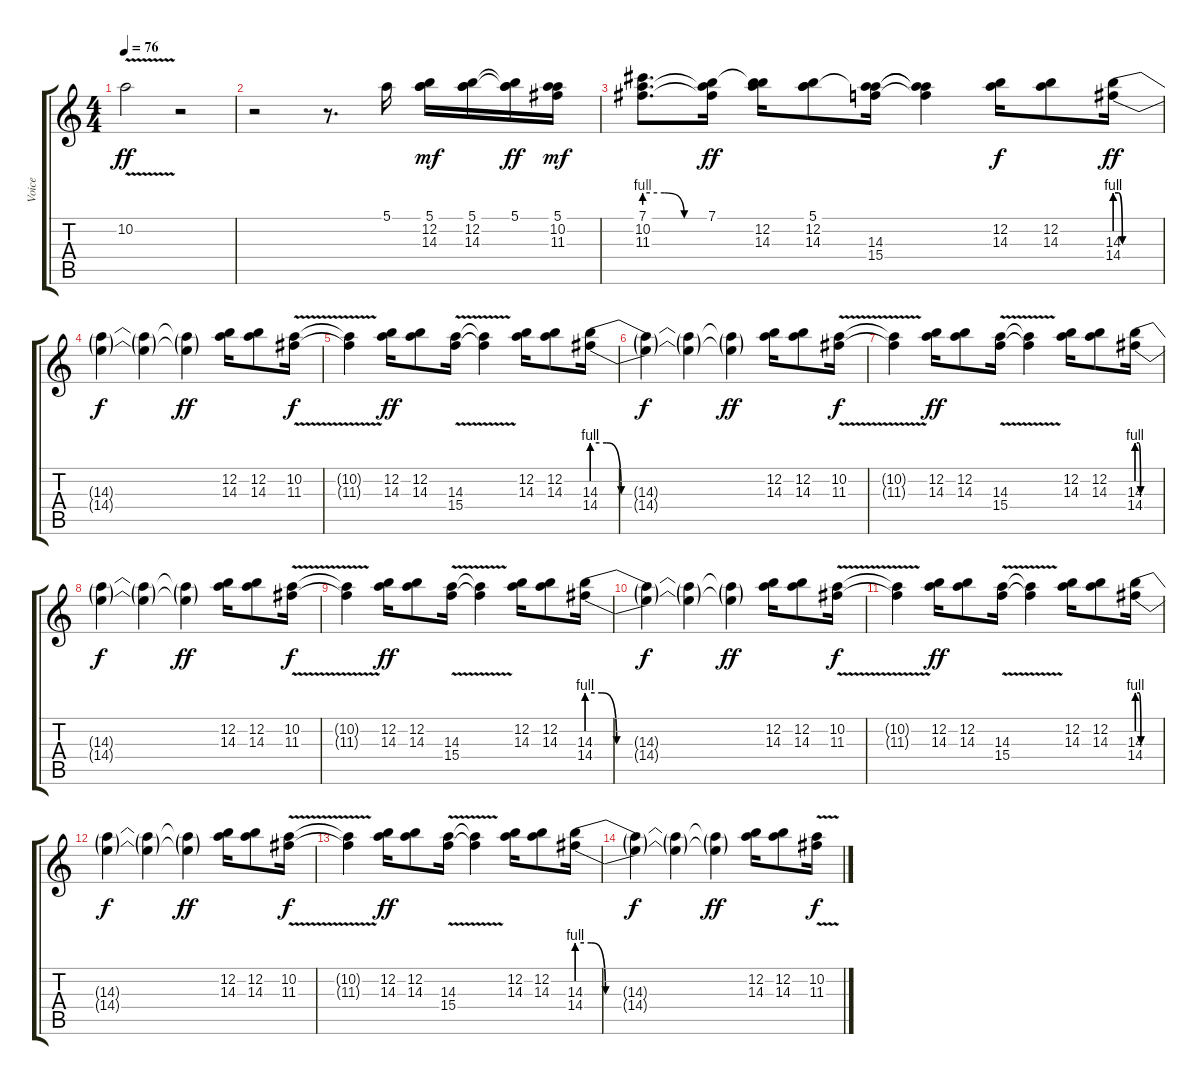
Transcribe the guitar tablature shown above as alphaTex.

\track ("Voice" "Voice") {instrument acousticguitarsteel}
\staff {score tabs}
\tuning (E4 B3 G3 D3 A2 E2) {hide}
\ts (4 4)
\tempo 76
\clef g2
\ks c
10.2{v}.2{dy ff} r.2 |
r.2 r.8{d} 5.1.16 (5.1 12.2 14.3).16{dy mf} (5.1 12.2 14.3).16 (5.1 12.2{t} 14.3{t}).16{dy ff} (5.1 10.2 11.3).16{dy mf} |
(7.1{be (custom 0 4 20 4 40 0 60 0)} 10.2 11.3).8{d} (7.1 10.2{t} 11.3{t}).16{dy ff} (7.1{t} 12.2 14.3).16 (5.1 12.2 14.3).8 (5.1{t} 14.3 15.4).16 (5.1{t} 14.3{t} 15.4{t}).4 (12.2 14.3).16{dy f} (12.2 14.3).8 (14.3{be (custom 0 4 5 4 10 0 40 0 60 0)} 14.4{be (custom 0 4 5 4 10 0 40 0 60 0)}).16{dy ff} |
(14.3{t} 14.4{t}).4{dy f} (14.3{t} 14.4{t}).4 (14.3{t} 14.4{t}).4{dy ff} (12.2 14.3).16 (12.2 14.3).8 (10.2{v} 11.3{v}).16{dy f} |
(10.2{v t} 11.3{v t}).4 (12.2 14.3).16{dy ff} (12.2 14.3).8 (14.3{v} 15.4{v}).16 (14.3{t} 15.4{t}).4 (12.2 14.3).16 (12.2 14.3).8 (14.3{be (custom 0 4 5 4 10 0 60 0)} 14.4{be (custom 0 4 5 4 10 0 40 0 60 0)}).16 |
(14.3{t} 14.4{t}).4{dy f} (14.3{t} 14.4{t}).4 (14.3{t} 14.4{t}).4{dy ff} (12.2 14.3).16 (12.2 14.3).8 (10.2{v} 11.3{v}).16{dy f} |
(10.2{t} 11.3{t}).4{volume 12} (12.2 14.3).16{dy ff} (12.2 14.3).8 (14.3{v} 15.4{v}).16 (14.3{t} 15.4{t}).4 (12.2 14.3).16 (12.2 14.3).8 (14.3{be (custom 0 4 5 4 10 0 60 0)} 14.4{be (custom 0 4 5 4 10 0 40 0 60 0)}).16 |
(14.3{t} 14.4{t}).4{dy f} (14.3{t} 14.4{t}).4 (14.3{t} 14.4{t}).4{dy ff} (12.2 14.3).16 (12.2 14.3).8 (10.2{v} 11.3{v}).16{dy f} |
(10.2{t} 11.3{t}).4{volume 8} (12.2 14.3).16{dy ff} (12.2 14.3).8 (14.3{v} 15.4{v}).16 (14.3{t} 15.4{t}).4 (12.2 14.3).16 (12.2 14.3).8 (14.3{be (custom 0 4 5 4 10 0 60 0)} 14.4{be (custom 0 4 5 4 10 0 40 0 60 0)}).16 |
(14.3{t} 14.4{t}).4{dy f} (14.3{t} 14.4{t}).4 (14.3{t} 14.4{t}).4{dy ff} (12.2 14.3).16 (12.2 14.3).8 (10.2{v} 11.3{v}).16{dy f} |
(10.2{t} 11.3{t}).4{volume 4} (12.2 14.3).16{dy ff} (12.2 14.3).8 (14.3{v} 15.4{v}).16 (14.3{t} 15.4{t}).4 (12.2 14.3).16 (12.2 14.3).8 (14.3{be (custom 0 4 5 4 10 0 60 0)} 14.4{be (custom 0 4 5 4 10 0 40 0 60 0)}).16 |
(14.3{t} 14.4{t}).4{dy f} (14.3{t} 14.4{t}).4 (14.3{t} 14.4{t}).4{dy ff} (12.2 14.3).16 (12.2 14.3).8 (10.2{v} 11.3{v}).16{dy f} |
(10.2{t} 11.3{t}).4{volume 0} (12.2 14.3).16{dy ff} (12.2 14.3).8 (14.3{v} 15.4{v}).16 (14.3{t} 15.4{t}).4 (12.2 14.3).16 (12.2 14.3).8 (14.3{be (custom 0 4 5 4 10 0 60 0)} 14.4{be (custom 0 4 5 4 10 0 40 0 60 0)}).16 |
(14.3{t} 14.4{t}).4{dy f} (14.3{t} 14.4{t}).4 (14.3{t} 14.4{t}).4{dy ff} (12.2 14.3).16 (12.2 14.3).8 (10.2{v} 11.3{v}).16{dy f}
